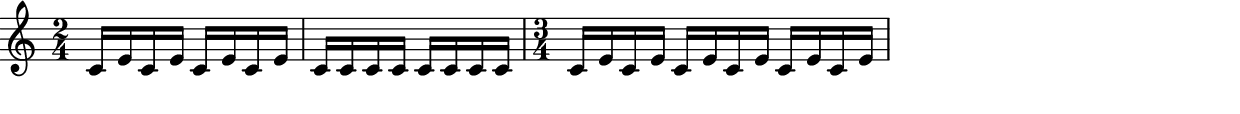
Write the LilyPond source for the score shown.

%% Generated by lilypond-book.py
%% Options: [exampleindent=10.16\mm,indent=0\mm,line-width=160\mm]
\include "lilypond-book-preamble.ly"


% ****************************************************************
% Start cut-&-pastable-section
% ****************************************************************



\paper {
  indent = 0\mm
  line-width = 160\mm
  % offset the left padding, also add 1mm as lilypond creates cropped
  % images with a little space on the right
  line-width = #(- line-width (* mm  3.000000) (* mm 1))
}

\layout {
  
}





% ****************************************************************
% ly snippet:
% ****************************************************************
\sourcefilename "/home/karlin/lilypond-git/input/regression/repeat-unfold-tremolo.ly"
\sourcefileline 0
\version "2.16.0"

\header {
  texidoc = "Unfolding tremolo repeats.  All fragments fill one
measure with 16th notes exactly."
}

\layout { ragged-right = ##t }

\relative c' {
  \time 2/4 
  \unfoldRepeats {
    \repeat tremolo 4 { c16 e } |
    \repeat tremolo 8 c16
  } |
  \time 3/4 
  \unfoldRepeats {
    \repeat tremolo 6 { c16 e } |
    \repeat tremolo 12 { c16 } |
  }
  \bar "|."  
}



% ****************************************************************
% end ly snippet
% ****************************************************************
